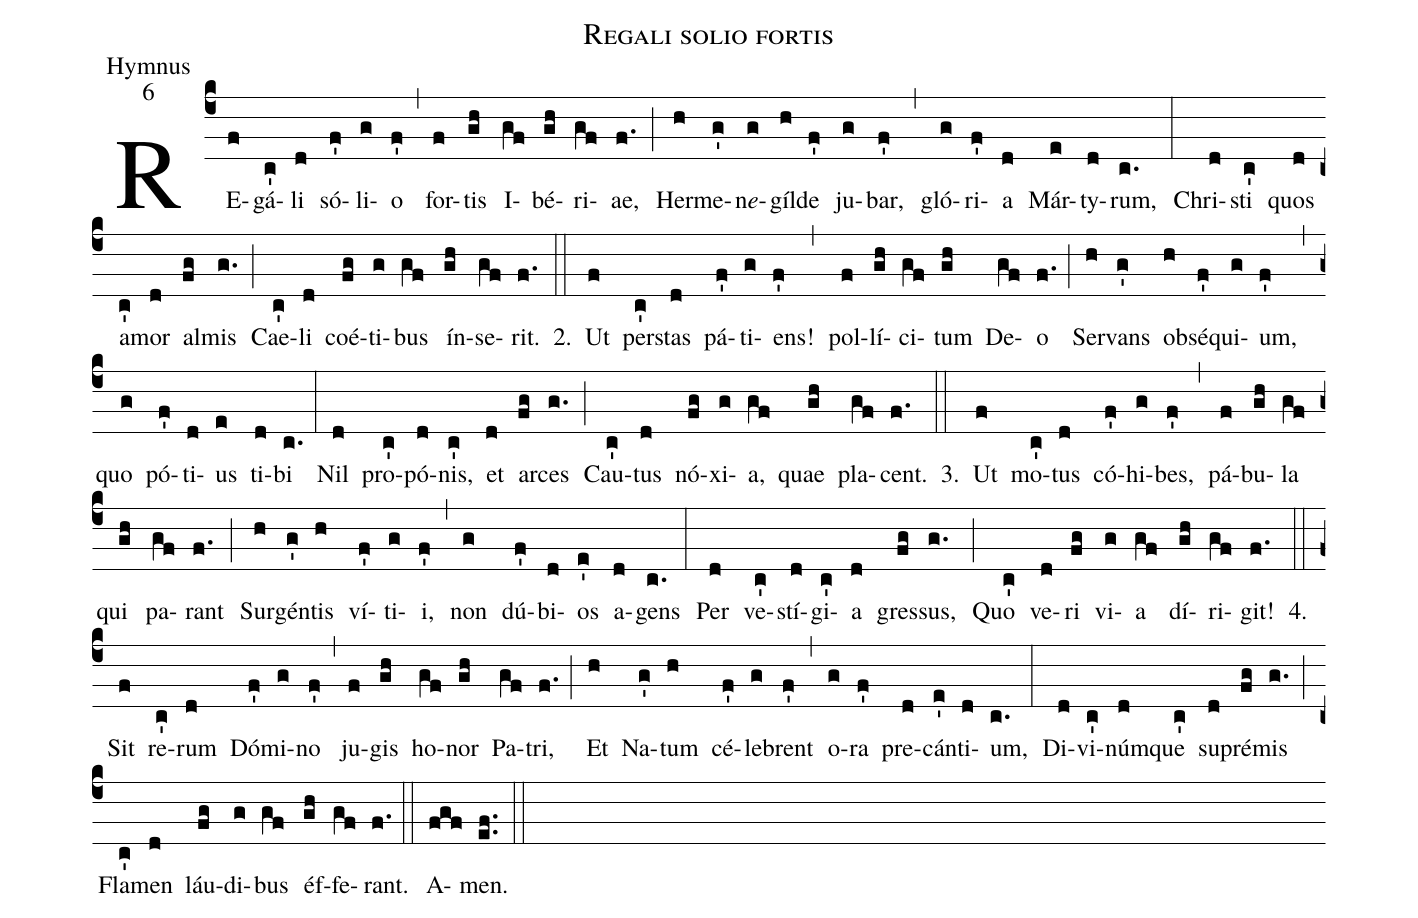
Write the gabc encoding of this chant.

name:Regali solio fortis;
office-part:Hymnus;
mode:6;
%%
(c4) RE(f)gá(c')li(d) só(f')li(g)o(f') (,) for(f)tis(gh) I(gf)bé(gh)ri(gf)ae,(f.) (;) Her(h)me(g')n<i>e</i>(g)gíl(h)de(f') ju(g)bar,(f') (,) gló(g)ri(f')a(d) Már(e)ty(d)rum,(c.) (:) Chri(d)sti(c') quos(d) a(c')mor(d) al(fg)mis(g.) (;) Cae(c')li(d) coé(fg)ti(g)bus(gf) ín(gh)se(gf)rit.(f.) 2.(::) Ut(f) per(c')stas(d) pá(f')ti(g)ens!(f') (,) pol(f)lí(gh)ci(gf)tum(gh) De(gf)o(f.) (;) Ser(h)vans(g') ob(h)sé(f')qui(g)um,(f') (,) quo(g) pó(f')ti(d)us(e) ti(d)bi(c.) (:) Nil(d) pro(c')pó(d)nis,(c') et(d) ar(fg)ces(g.) (;) Cau(c')tus(d) nó(fg)xi(g)a,(gf) quae(gh) pla(gf)cent.(f.) 3.(::) Ut(f) mo(c')tus(d) có(f')hi(g)bes,(f') (,) pá(f)bu(gh)la(gf) qui(gh) pa(gf)rant(f.) (;) Sur(h)gén(g')tis(h) ví(f')ti(g)i,(f') (,) non(g) dú(f')bi(d)os(e') a(d)gens(c.) (:) Per(d) ve(c')stí(d)gi(c')a(d) gres(fg)sus,(g.) (;) Quo(c') ve(d)ri(fg) vi(g)a(gf) dí(gh)ri(gf)git!(f.) 4.(::) Sit(f) re(c')rum(d) Dó(f')mi(g)no(f') (,) ju(f)gis(gh) ho(gf)nor(gh) Pa(gf)tri,(f.) (;) Et(h) Na(g')tum(h) cé(f')le(g)brent(f') (,) o(g)ra(f') pre(d)cán(e')ti(d)um,(c.) (:) Di(d)vi(c')núm(d)que(c') su(d)pré(fg)mis(g.) (;) Fla(c')men(d) láu(fg)di(g)bus(gf) éf(gh)fe(gf)rant.(f.) (::) A(fgf)men.(ef..) (::)
